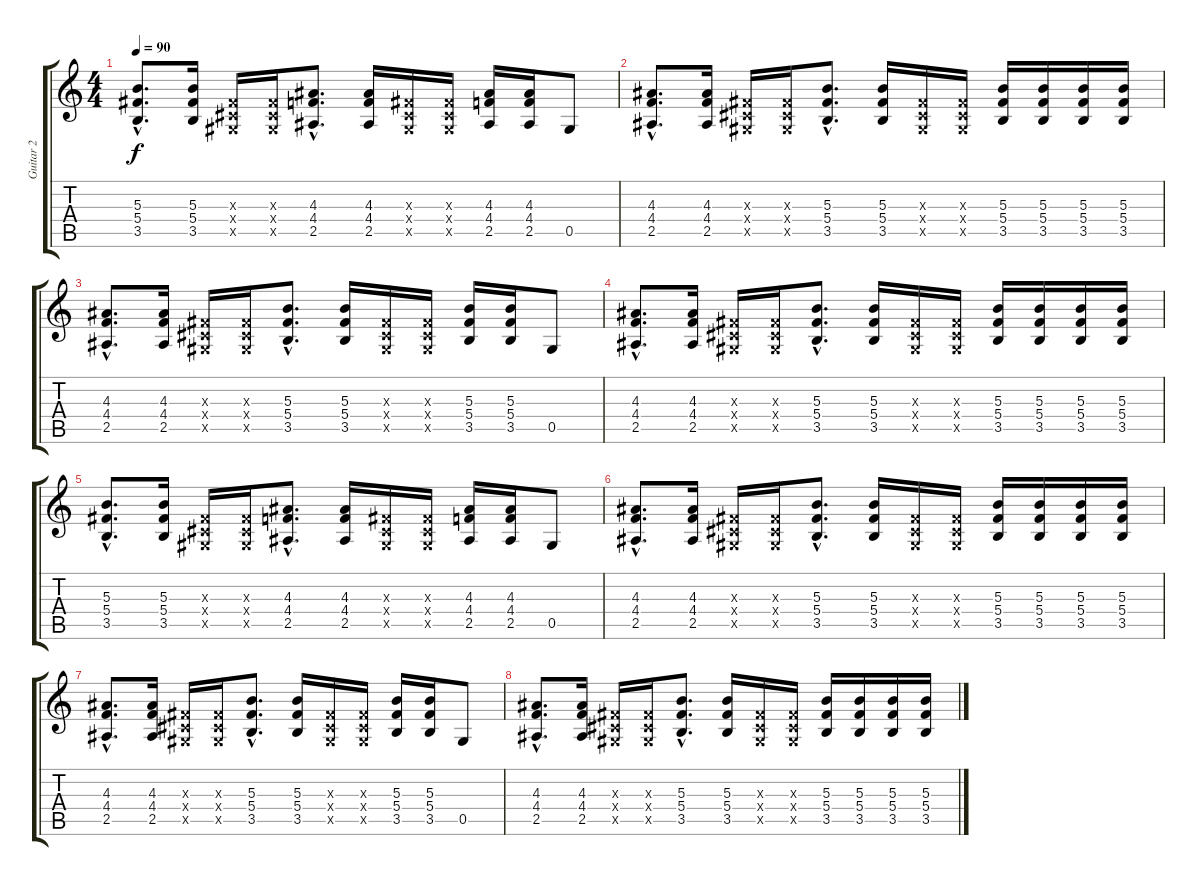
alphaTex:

\track ("Guitar 2" "Guitar 2") {instrument electricguitarclean}
\staff {score tabs}
\tuning (Eb4 Bb3 Gb3 Db3 Ab2 Eb2) {hide}
\ts (4 4)
\tempo 90
\clef g2
\ks c
(5.3{hac} 5.4{hac} 3.5{hac}).8{d dy f} (5.3 5.4 3.5).16 (0.3{x} 0.4{x} 0.5{x}).16 (0.3{x} 0.4{x} 0.5{x}).16 (4.3{hac} 4.4{hac} 2.5{hac}).8{d} (4.3 4.4 2.5).16 (0.3{x} 0.4{x} 0.5{x}).16 (0.3{x} 0.4{x} 0.5{x}).16 (4.3 4.4 2.5).16 (4.3 4.4 2.5).16 0.5.8 |
(4.3{hac} 4.4{hac} 2.5{hac}).8{d} (4.3 4.4 2.5).16 (0.3{x} 0.4{x} 0.5{x}).16 (0.3{x} 0.4{x} 0.5{x}).16 (5.3{hac} 5.4{hac} 3.5{hac}).8{d} (5.3 5.4 3.5).16 (0.3{x} 0.4{x} 0.5{x}).16 (0.3{x} 0.4{x} 0.5{x}).16 (5.3 5.4 3.5).16 (5.3 5.4 3.5).16 (5.3 5.4 3.5).16 (5.3 5.4 3.5).16 |
(4.3{hac} 4.4{hac} 2.5{hac}).8{d} (4.3 4.4 2.5).16 (0.3{x} 0.4{x} 0.5{x}).16 (0.3{x} 0.4{x} 0.5{x}).16 (5.3{hac} 5.4{hac} 3.5{hac}).8{d} (5.3 5.4 3.5).16 (0.3{x} 0.4{x} 0.5{x}).16 (0.3{x} 0.4{x} 0.5{x}).16 (5.3 5.4 3.5).16 (5.3 5.4 3.5).16 0.5.8 |
(4.3{hac} 4.4{hac} 2.5{hac}).8{d} (4.3 4.4 2.5).16 (0.3{x} 0.4{x} 0.5{x}).16 (0.3{x} 0.4{x} 0.5{x}).16 (5.3{hac} 5.4{hac} 3.5{hac}).8{d} (5.3 5.4 3.5).16 (0.3{x} 0.4{x} 0.5{x}).16 (0.3{x} 0.4{x} 0.5{x}).16 (5.3 5.4 3.5).16 (5.3 5.4 3.5).16 (5.3 5.4 3.5).16 (5.3 5.4 3.5).16 |
(5.3{hac} 5.4{hac} 3.5{hac}).8{d} (5.3 5.4 3.5).16 (0.3{x} 0.4{x} 0.5{x}).16 (0.3{x} 0.4{x} 0.5{x}).16 (4.3{hac} 4.4{hac} 2.5{hac}).8{d} (4.3 4.4 2.5).16 (0.3{x} 0.4{x} 0.5{x}).16 (0.3{x} 0.4{x} 0.5{x}).16 (4.3 4.4 2.5).16 (4.3 4.4 2.5).16 0.5.8 |
(4.3{hac} 4.4{hac} 2.5{hac}).8{d} (4.3 4.4 2.5).16 (0.3{x} 0.4{x} 0.5{x}).16 (0.3{x} 0.4{x} 0.5{x}).16 (5.3{hac} 5.4{hac} 3.5{hac}).8{d} (5.3 5.4 3.5).16 (0.3{x} 0.4{x} 0.5{x}).16 (0.3{x} 0.4{x} 0.5{x}).16 (5.3 5.4 3.5).16 (5.3 5.4 3.5).16 (5.3 5.4 3.5).16 (5.3 5.4 3.5).16 |
(4.3{hac} 4.4{hac} 2.5{hac}).8{d} (4.3 4.4 2.5).16 (0.3{x} 0.4{x} 0.5{x}).16 (0.3{x} 0.4{x} 0.5{x}).16 (5.3{hac} 5.4{hac} 3.5{hac}).8{d} (5.3 5.4 3.5).16 (0.3{x} 0.4{x} 0.5{x}).16 (0.3{x} 0.4{x} 0.5{x}).16 (5.3 5.4 3.5).16 (5.3 5.4 3.5).16 0.5.8 |
(4.3{hac} 4.4{hac} 2.5{hac}).8{d} (4.3 4.4 2.5).16 (0.3{x} 0.4{x} 0.5{x}).16 (0.3{x} 0.4{x} 0.5{x}).16 (5.3{hac} 5.4{hac} 3.5{hac}).8{d} (5.3 5.4 3.5).16 (0.3{x} 0.4{x} 0.5{x}).16 (0.3{x} 0.4{x} 0.5{x}).16 (5.3 5.4 3.5).16 (5.3 5.4 3.5).16 (5.3 5.4 3.5).16 (5.3 5.4 3.5).16
